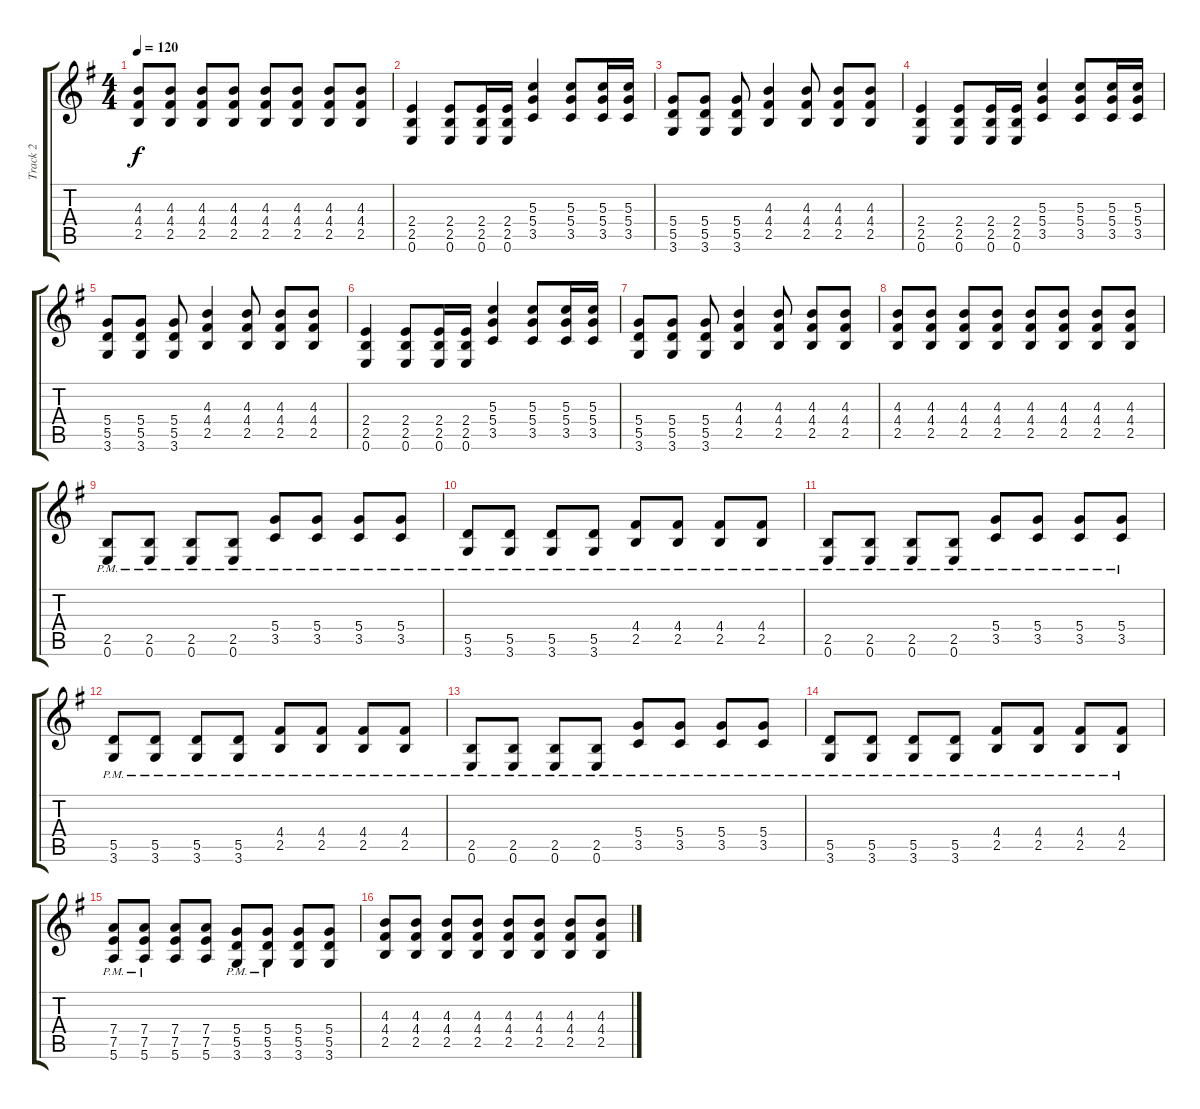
\track ("Track 2" "Track 2") {instrument distortionguitar}
\staff {score tabs}
\tuning (E4 B3 G3 D3 A2 E2) {hide}
\ts (4 4)
\tempo 120
\clef g2
\ks eminor
(4.3 4.4 2.5).8{dy f} (4.3 4.4 2.5).8 (4.3 4.4 2.5).8 (4.3 4.4 2.5).8 (4.3 4.4 2.5).8 (4.3 4.4 2.5).8 (4.3 4.4 2.5).8 (4.3 4.4 2.5).8 |
(2.4 2.5 0.6).4 (2.4 2.5 0.6).8 (2.4 2.5 0.6).16 (2.4 2.5 0.6).16 (5.3 5.4 3.5).4 (5.3 5.4 3.5).8 (5.3 5.4 3.5).16 (5.3 5.4 3.5).16 |
(5.4 5.5 3.6).8 (5.4 5.5 3.6).8 (5.4 5.5 3.6).8 (4.3 4.4 2.5).4 (4.3 4.4 2.5).8 (4.3 4.4 2.5).8 (4.3 4.4 2.5).8 |
(2.4 2.5 0.6).4 (2.4 2.5 0.6).8 (2.4 2.5 0.6).16 (2.4 2.5 0.6).16 (5.3 5.4 3.5).4 (5.3 5.4 3.5).8 (5.3 5.4 3.5).16 (5.3 5.4 3.5).16 |
(5.4 5.5 3.6).8 (5.4 5.5 3.6).8 (5.4 5.5 3.6).8 (4.3 4.4 2.5).4 (4.3 4.4 2.5).8 (4.3 4.4 2.5).8 (4.3 4.4 2.5).8 |
(2.4 2.5 0.6).4 (2.4 2.5 0.6).8 (2.4 2.5 0.6).16 (2.4 2.5 0.6).16 (5.3 5.4 3.5).4 (5.3 5.4 3.5).8 (5.3 5.4 3.5).16 (5.3 5.4 3.5).16 |
(5.4 5.5 3.6).8 (5.4 5.5 3.6).8 (5.4 5.5 3.6).8 (4.3 4.4 2.5).4 (4.3 4.4 2.5).8 (4.3 4.4 2.5).8 (4.3 4.4 2.5).8 |
(4.3 4.4 2.5).8 (4.3 4.4 2.5).8 (4.3 4.4 2.5).8 (4.3 4.4 2.5).8 (4.3 4.4 2.5).8 (4.3 4.4 2.5).8 (4.3 4.4 2.5).8 (4.3 4.4 2.5).8 |
(2.5{pm} 0.6{pm}).8 (2.5{pm} 0.6{pm}).8 (2.5{pm} 0.6{pm}).8 (2.5{pm} 0.6{pm}).8 (5.4{pm} 3.5{pm}).8 (5.4{pm} 3.5{pm}).8 (5.4{pm} 3.5{pm}).8 (5.4{pm} 3.5{pm}).8 |
(5.5{pm} 3.6{pm}).8 (5.5{pm} 3.6{pm}).8 (5.5{pm} 3.6{pm}).8 (5.5{pm} 3.6{pm}).8 (4.4{pm} 2.5{pm}).8 (4.4{pm} 2.5{pm}).8 (4.4{pm} 2.5{pm}).8 (4.4{pm} 2.5{pm}).8 |
(2.5{pm} 0.6{pm}).8 (2.5{pm} 0.6{pm}).8 (2.5{pm} 0.6{pm}).8 (2.5{pm} 0.6{pm}).8 (5.4{pm} 3.5{pm}).8 (5.4{pm} 3.5{pm}).8 (5.4{pm} 3.5{pm}).8 (5.4{pm} 3.5{pm}).8 |
(5.5{pm} 3.6{pm}).8 (5.5{pm} 3.6{pm}).8 (5.5{pm} 3.6{pm}).8 (5.5{pm} 3.6{pm}).8 (4.4{pm} 2.5{pm}).8 (4.4{pm} 2.5{pm}).8 (4.4{pm} 2.5{pm}).8 (4.4{pm} 2.5{pm}).8 |
(2.5{pm} 0.6{pm}).8 (2.5{pm} 0.6{pm}).8 (2.5{pm} 0.6{pm}).8 (2.5{pm} 0.6{pm}).8 (5.4{pm} 3.5{pm}).8 (5.4{pm} 3.5{pm}).8 (5.4{pm} 3.5{pm}).8 (5.4{pm} 3.5{pm}).8 |
(5.5{pm} 3.6{pm}).8 (5.5{pm} 3.6{pm}).8 (5.5{pm} 3.6{pm}).8 (5.5{pm} 3.6{pm}).8 (4.4{pm} 2.5{pm}).8 (4.4{pm} 2.5{pm}).8 (4.4{pm} 2.5{pm}).8 (4.4{pm} 2.5{pm}).8 |
(7.4{pm} 7.5{pm} 5.6{pm}).8 (7.4{pm} 7.5{pm} 5.6{pm}).8 (7.4 7.5 5.6).8 (7.4 7.5 5.6).8 (5.4{pm} 5.5{pm} 3.6{pm}).8 (5.4{pm} 5.5{pm} 3.6{pm}).8 (5.4 5.5 3.6).8 (5.4 5.5 3.6).8 |
(4.3 4.4 2.5).8 (4.3 4.4 2.5).8 (4.3 4.4 2.5).8 (4.3 4.4 2.5).8 (4.3 4.4 2.5).8 (4.3 4.4 2.5).8 (4.3 4.4 2.5).8 (4.3 4.4 2.5).8
